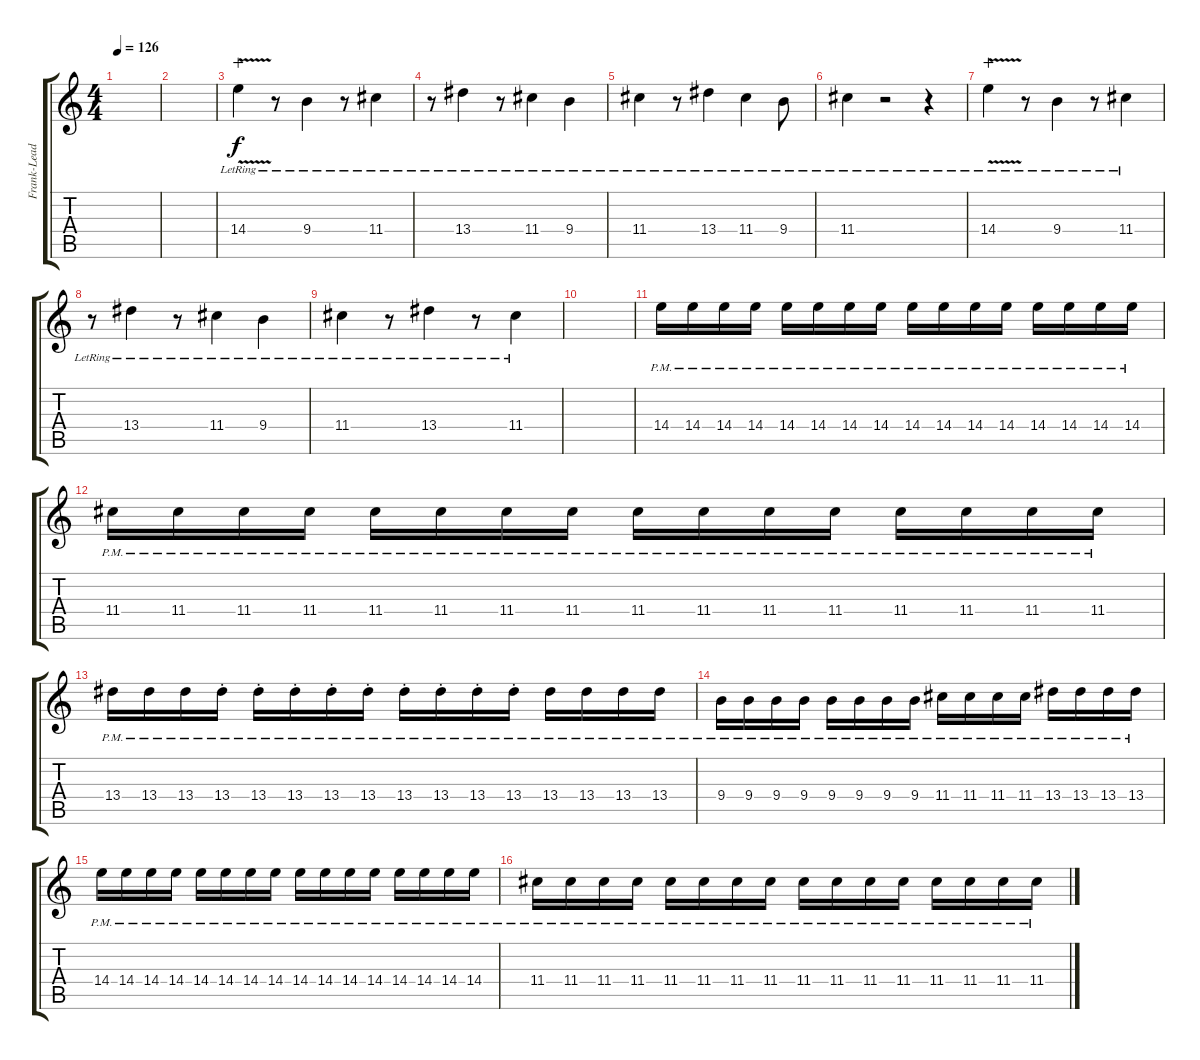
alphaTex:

\track ("Frank-Lead" "Frank-Lead") {instrument overdrivenguitar}
\staff {score tabs}
\tuning (E4 B3 G3 D3 A2 E2) {hide}
\ts (4 4)
\tempo 126
\clef g2
\ks c
|
|
14.4{v lr}.4{wahc} r.8 9.4{lr}.4 r.8 11.4{lr}.4 |
r.8 13.4{lr}.4 r.8 11.4{lr}.4 9.4{lr}.4 |
11.4{lr}.4 r.8 13.4{lr}.4 11.4{lr}.4 9.4{lr}.8 |
11.4{lr}.4 r.2 r.4 |
14.4{v lr}.4{wahc} r.8 9.4{lr}.4 r.8 11.4{lr}.4 |
r.8 13.4{lr}.4 r.8 11.4{lr}.4 9.4{lr}.4 |
11.4{lr}.4 r.8 13.4{lr}.4 r.8 11.4{lr}.4 |
|
14.4{pm}.16 14.4{pm}.16 14.4{pm}.16 14.4{pm}.16 14.4{pm}.16 14.4{pm}.16 14.4{pm}.16 14.4{pm}.16 14.4{pm}.16 14.4{pm}.16 14.4{pm}.16 14.4{pm}.16 14.4{pm}.16 14.4{pm}.16 14.4{pm}.16 14.4{pm}.16 |
11.4{pm}.16 11.4{pm}.16 11.4{pm}.16 11.4{pm}.16 11.4{pm}.16 11.4{pm}.16 11.4{pm}.16 11.4{pm}.16 11.4{pm}.16 11.4{pm}.16 11.4{pm}.16 11.4{pm}.16 11.4{pm}.16 11.4{pm}.16 11.4{pm}.16 11.4{pm}.16 |
13.4{pm}.16 13.4{pm}.16 13.4{pm}.16 13.4{pm st}.16 13.4{pm st}.16 13.4{pm st}.16 13.4{pm st}.16 13.4{pm st}.16 13.4{pm st}.16 13.4{pm st}.16 13.4{pm st}.16 13.4{pm st}.16 13.4{pm}.16 13.4{pm}.16 13.4{pm}.16 13.4{pm}.16 |
9.4{pm}.16 9.4{pm}.16 9.4{pm}.16 9.4{pm}.16 9.4{pm}.16 9.4{pm}.16 9.4{pm}.16 9.4{pm}.16 11.4{pm}.16 11.4{pm}.16 11.4{pm}.16 11.4{pm}.16 13.4{pm}.16 13.4{pm}.16 13.4{pm}.16 13.4{pm}.16 |
14.4{pm}.16 14.4{pm}.16 14.4{pm}.16 14.4{pm}.16 14.4{pm}.16 14.4{pm}.16 14.4{pm}.16 14.4{pm}.16 14.4{pm}.16 14.4{pm}.16 14.4{pm}.16 14.4{pm}.16 14.4{pm}.16 14.4{pm}.16 14.4{pm}.16 14.4{pm}.16 |
11.4{pm}.16 11.4{pm}.16 11.4{pm}.16 11.4{pm}.16 11.4{pm}.16 11.4{pm}.16 11.4{pm}.16 11.4{pm}.16 11.4{pm}.16 11.4{pm}.16 11.4{pm}.16 11.4{pm}.16 11.4{pm}.16 11.4{pm}.16 11.4{pm}.16 11.4{pm}.16
